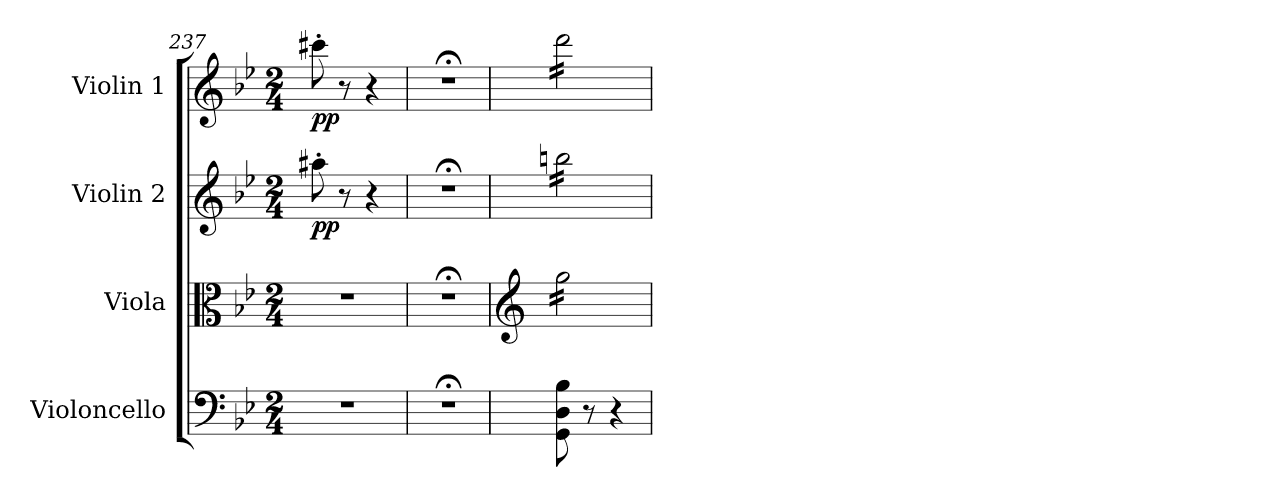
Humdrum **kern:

**kern	**kern	**dynam	**kern	**dynam	**kern	**dynam
*part4	*part3	*part3	*part2	*part2	*part1	*part1
*staff4	*staff3	*staff3	*staff2	*staff2	*staff1	*staff1
*I"Violoncello	*I"Viola	*	*I"Violin 2	*	*I"Violin 1	*
*I'Vc	*I'Vla	*	*I'Vln	*	*I'Vln	*
*clefF4	*clefC3	*	*clefG2	*	*clefG2	*
*k[b-e-]	*k[b-e-]	*	*k[b-e-]	*	*k[b-e-]	*
*M2/4	*M2/4	*	*M2/4	*	*M2/4	*
=237	=237	=237	=237	=237	=237	=237
!	!	!	!	!LO:DY:b	!	!LO:DY:b
2r	2r	.	8aa#X'\	pp	8ccc#X'\	pp
.	.	.	8r	.	8r	.
.	.	.	4r	.	4r	.
=238	=238	=238	=238	=238	=238	=238
2r;<	2r;<	.	2r;<	.	2r;<	.
=239	=239	=239	=239	=239	=239	=239
*	*clefG2	*	*	*	*	*
!	!	!	!	!	!LO:TX:a:B:t=[a tempo]	!
!	!	!LO:DY:b	!	!LO:DY:b	!	!LO:DY:b
*	*tremolo	*	*	*	*	*
*	*	*	*tremolo	*	*	*
*	*	*	*	*	*tremolo	*
8GG\ 8D\ 8B-\	16gg\LL	other-dynamics	16bbn\LL	other-dynamics	16ddd\LL	other-dynamics
.	16gg\	.	16bbn\	.	16ddd\	.
8r	16gg\	.	16bbn\	.	16ddd\	.
.	16gg\	.	16bbn\	.	16ddd\	.
4r	16gg\	.	16bbn\	.	16ddd\	.
.	16gg\	.	16bbn\	.	16ddd\	.
.	16gg\	.	16bbn\	.	16ddd\	.
.	16gg\JJ	.	16bbn\JJ	.	16ddd\JJ	.
*	*	*	*	*	*Xtremolo	*
*	*	*	*Xtremolo	*	*	*
*	*Xtremolo	*	*	*	*	*
=	=	=	=	=	=	=
*-	*-	*-	*-	*-	*-	*-
